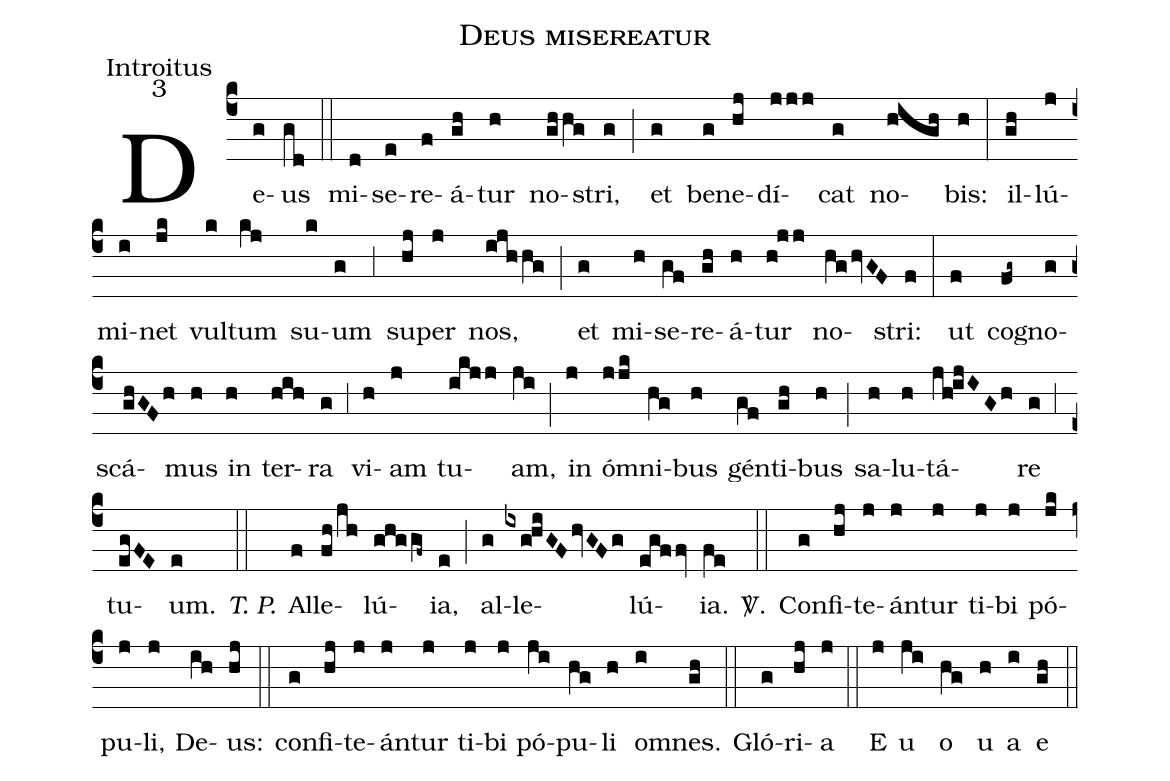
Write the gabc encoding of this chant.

name:Deus misereatur;
office-part:Introitus;
mode:3;
%%
(c4) De(g)us(gd) (::) mi(d)se(e)re(f)á(gh)tur(h) no(ghhg)stri,(g) (;) et(g) be(g)ne(hj)dí(jjj)cat(g) no(high)bis:(h) (:) il(gh)lú(j)mi(i)net(jk) vul(k)tum(kj) su(k)um(g) (;3) su(hj)per(j) nos,(ijhhg) (;) et(g) mi(h)se(gf)re(gh)á(h)tur(h!jj) no(hg/hvGF)stri:(f) (:) ut(f) co(fg~)gno(g)scá(ghGFh)mus(h) in(h) ter(hih)ra(g) (;3) vi(h)am(j) tu(ikjj)am,(ji) (;) in(j) ó(jjk)mni(hg)bus(h) gén(gf)ti(gh)bus(h) (;) sa(h)lu(h)tá(jh!ijIGh)re(g) (;3) tu(egFE)um.(e) <i>T. P.</i>(::) Al(f)le(fh/jh)lú(ghggf~)ia,(e) (;) al(g)le(ixg!hiGF/hvGFg)lú(egffv)ia.(fe) <sp>V/</sp>.(::) Con(g)fi(hj)te(j)án(j)tur(j) ti(j)bi(j) pó(jk)pu(j)li,(j) De(ih)us:(hj) (::) con(g)fi(hj)te(j)án(j)tur(j) ti(j)bi(j) pó(ji)pu(hg)li(h) o(i)mnes.(gh) (::) Gló(g)ri(hj)a(j) (::) E(j) u(ji) o(hg) u(h) a(i) e(gh) (::)
